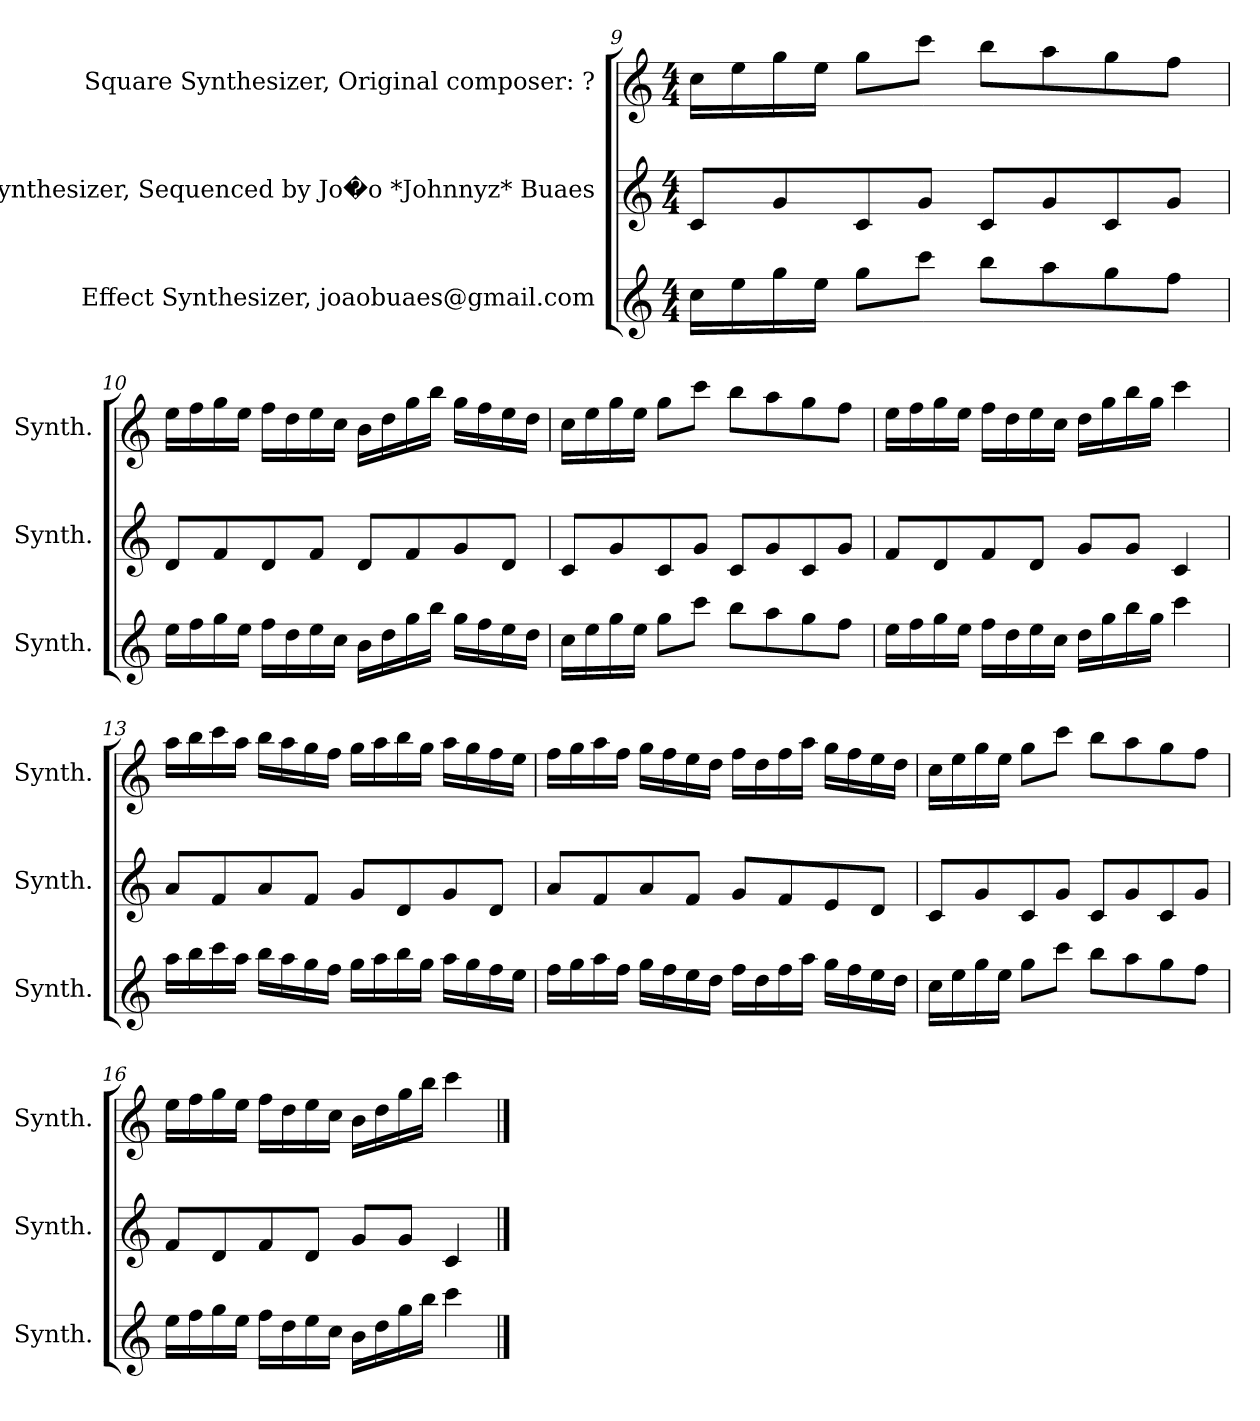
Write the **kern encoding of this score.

**kern	**kern	**kern
*part3	*part2	*part1
*staff3	*staff2	*staff1
*I"Effect Synthesizer, joaobuaes@gmail.com	*I"Square Synthesizer, Sequenced by Jo�o *Johnnyz* Buaes	*I"Square Synthesizer, Original composer: ?
*I'Synth.	*I'Synth.	*I'Synth.
*clefG2	*clefG2	*clefG2
*k[]	*k[]	*k[]
*M4/4	*M4/4	*M4/4
=9	=9	=9
16cc\LL	8c/L	16cc\LL
16ee\	.	16ee\
16gg\	8g/	16gg\
16ee\JJ	.	16ee\JJ
8gg\L	8c/	8gg\L
8ccc\J	8g/J	8ccc\J
8bb\L	8c/L	8bb\L
8aa\	8g/	8aa\
8gg\	8c/	8gg\
8ff\J	8g/J	8ff\J
!!LO:PB:g=z
=10	=10	=10
16ee\LL	8d/L	16ee\LL
16ff\	.	16ff\
16gg\	8f/	16gg\
16ee\JJ	.	16ee\JJ
16ff\LL	8d/	16ff\LL
16dd\	.	16dd\
16ee\	8f/J	16ee\
16cc\JJ	.	16cc\JJ
16b\LL	8d/L	16b\LL
16dd\	.	16dd\
16gg\	8f/	16gg\
16bb\JJ	.	16bb\JJ
16gg\LL	8g/	16gg\LL
16ff\	.	16ff\
16ee\	8d/J	16ee\
16dd\JJ	.	16dd\JJ
=11	=11	=11
16cc\LL	8c/L	16cc\LL
16ee\	.	16ee\
16gg\	8g/	16gg\
16ee\JJ	.	16ee\JJ
8gg\L	8c/	8gg\L
8ccc\J	8g/J	8ccc\J
8bb\L	8c/L	8bb\L
8aa\	8g/	8aa\
8gg\	8c/	8gg\
8ff\J	8g/J	8ff\J
=12	=12	=12
16ee\LL	8f/L	16ee\LL
16ff\	.	16ff\
16gg\	8d/	16gg\
16ee\JJ	.	16ee\JJ
16ff\LL	8f/	16ff\LL
16dd\	.	16dd\
16ee\	8d/J	16ee\
16cc\JJ	.	16cc\JJ
16dd\LL	8g/L	16dd\LL
16gg\	.	16gg\
16bb\	8g/J	16bb\
16gg\JJ	.	16gg\JJ
4ccc\	4c/	4ccc\
!!LO:LB:g=z
=13	=13	=13
16aa\LL	8a/L	16aa\LL
16bb\	.	16bb\
16ccc\	8f/	16ccc\
16aa\JJ	.	16aa\JJ
16bb\LL	8a/	16bb\LL
16aa\	.	16aa\
16gg\	8f/J	16gg\
16ff\JJ	.	16ff\JJ
16gg\LL	8g/L	16gg\LL
16aa\	.	16aa\
16bb\	8d/	16bb\
16gg\JJ	.	16gg\JJ
16aa\LL	8g/	16aa\LL
16gg\	.	16gg\
16ff\	8d/J	16ff\
16ee\JJ	.	16ee\JJ
=14	=14	=14
16ff\LL	8a/L	16ff\LL
16gg\	.	16gg\
16aa\	8f/	16aa\
16ff\JJ	.	16ff\JJ
16gg\LL	8a/	16gg\LL
16ff\	.	16ff\
16ee\	8f/J	16ee\
16dd\JJ	.	16dd\JJ
16ff\LL	8g/L	16ff\LL
16dd\	.	16dd\
16ff\	8f/	16ff\
16aa\JJ	.	16aa\JJ
16gg\LL	8e/	16gg\LL
16ff\	.	16ff\
16ee\	8d/J	16ee\
16dd\JJ	.	16dd\JJ
!!LO:LB:g=z
=15	=15	=15
16cc\LL	8c/L	16cc\LL
16ee\	.	16ee\
16gg\	8g/	16gg\
16ee\JJ	.	16ee\JJ
8gg\L	8c/	8gg\L
8ccc\J	8g/J	8ccc\J
8bb\L	8c/L	8bb\L
8aa\	8g/	8aa\
8gg\	8c/	8gg\
8ff\J	8g/J	8ff\J
=16	=16	=16
16ee\LL	8f/L	16ee\LL
16ff\	.	16ff\
16gg\	8d/	16gg\
16ee\JJ	.	16ee\JJ
16ff\LL	8f/	16ff\LL
16dd\	.	16dd\
16ee\	8d/J	16ee\
16cc\JJ	.	16cc\JJ
16b\LL	8g/L	16b\LL
16dd\	.	16dd\
16gg\	8g/J	16gg\
16bb\JJ	.	16bb\JJ
4ccc\	4c/	4ccc\
==	==	==
*-	*-	*-
